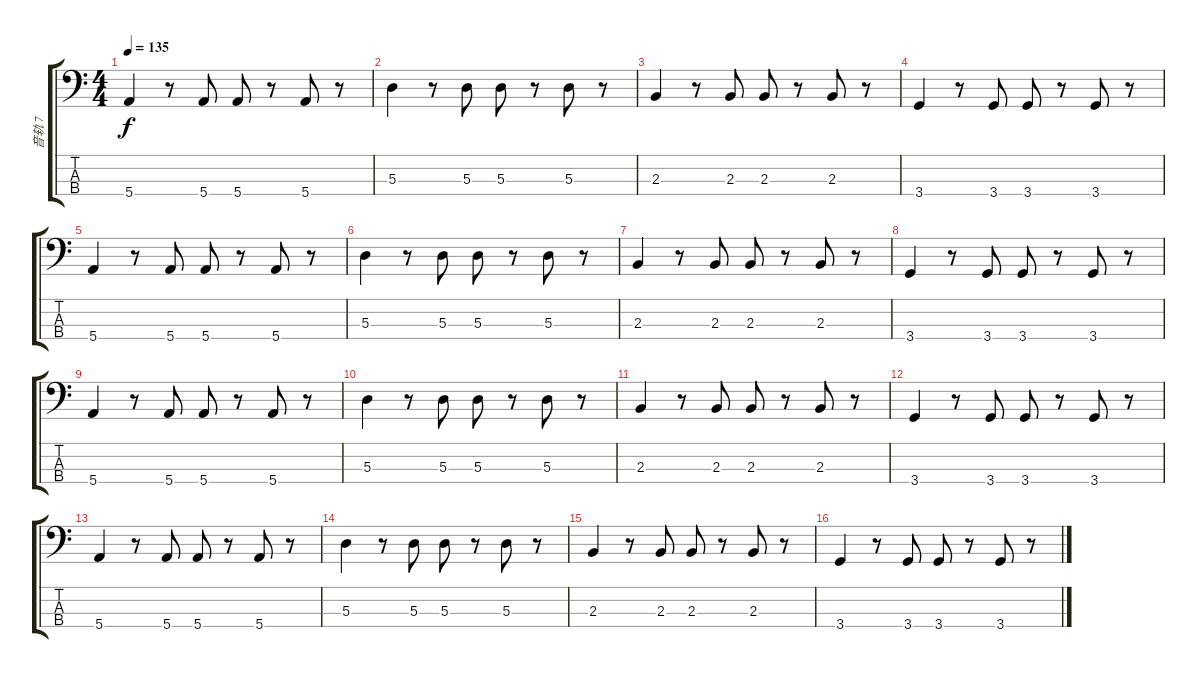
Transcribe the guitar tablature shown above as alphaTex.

\track ("音轨 7" "音轨 7") {instrument electricbassfinger}
\staff {score tabs}
\tuning (G2 D2 A1 E1) {hide}
\ts (4 4)
\tempo 135
\clef f4
\ks c
5.4.4{dy f} r.8 5.4.8 5.4.8 r.8 5.4.8 r.8 |
5.3.4 r.8 5.3.8 5.3.8 r.8 5.3.8 r.8 |
2.3.4 r.8 2.3.8 2.3.8 r.8 2.3.8 r.8 |
3.4.4 r.8 3.4.8 3.4.8 r.8 3.4.8 r.8 |
5.4.4 r.8 5.4.8 5.4.8 r.8 5.4.8 r.8 |
5.3.4 r.8 5.3.8 5.3.8 r.8 5.3.8 r.8 |
2.3.4 r.8 2.3.8 2.3.8 r.8 2.3.8 r.8 |
3.4.4 r.8 3.4.8 3.4.8 r.8 3.4.8 r.8 |
5.4.4 r.8 5.4.8 5.4.8 r.8 5.4.8 r.8 |
5.3.4 r.8 5.3.8 5.3.8 r.8 5.3.8 r.8 |
2.3.4 r.8 2.3.8 2.3.8 r.8 2.3.8 r.8 |
3.4.4 r.8 3.4.8 3.4.8 r.8 3.4.8 r.8 |
5.4.4 r.8 5.4.8 5.4.8 r.8 5.4.8 r.8 |
5.3.4 r.8 5.3.8 5.3.8 r.8 5.3.8 r.8 |
2.3.4 r.8 2.3.8 2.3.8 r.8 2.3.8 r.8 |
3.4.4 r.8 3.4.8 3.4.8 r.8 3.4.8 r.8
